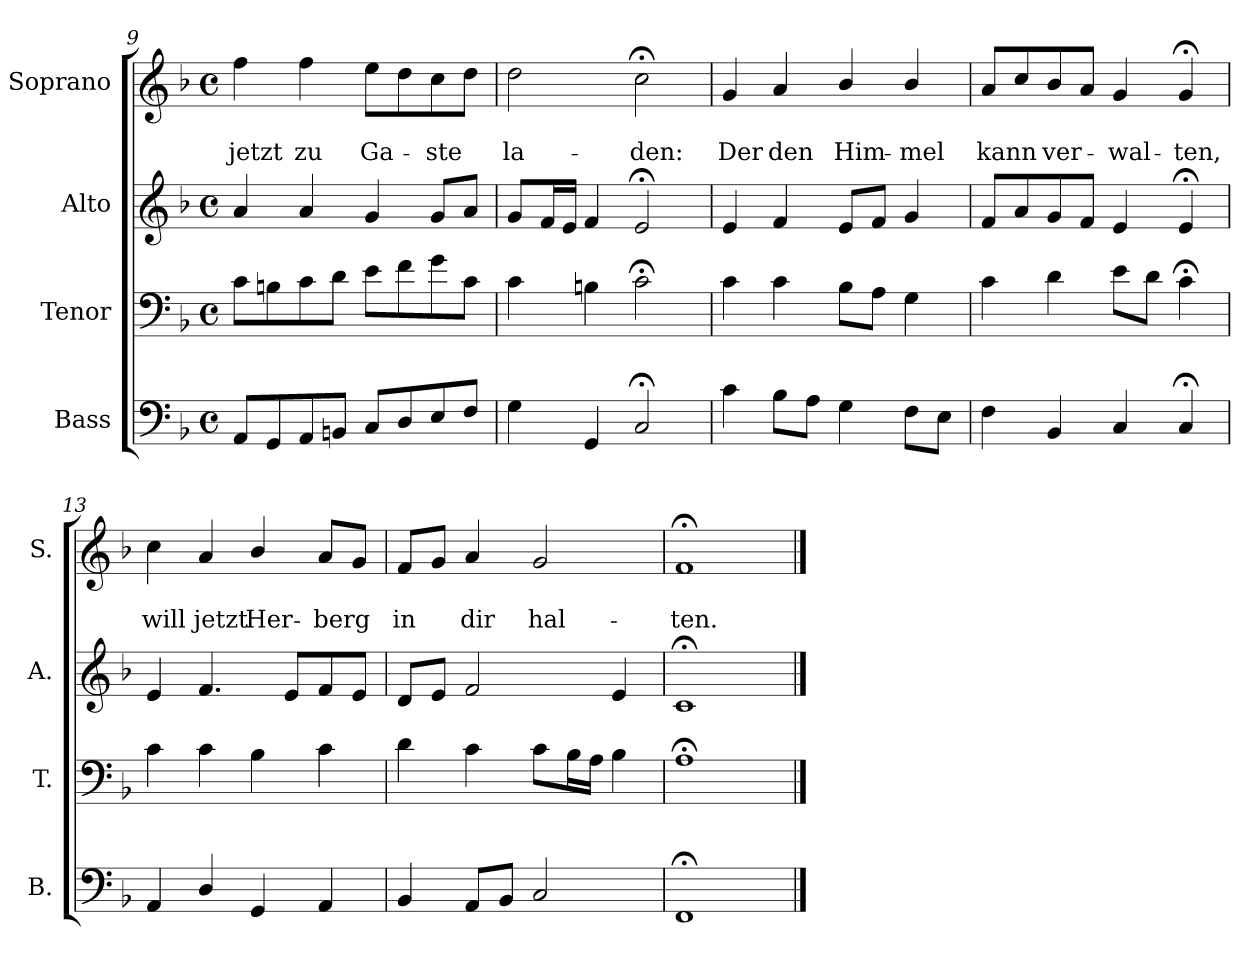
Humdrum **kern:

**kern	**kern	**kern	**kern	**text	**text
*part4	*part3	*part2	*part1	*part1	*part1
*staff4	*staff3	*staff2	*staff1	*staff1	*staff1
*I"Bass	*I"Tenor	*I"Alto	*I"Soprano	*	*
*I'B.	*I'T.	*I'A.	*I'S.	*	*
*clefF4	*clefF4	*clefG2	*clefG2	*	*
*k[b-]	*k[b-]	*k[b-]	*k[b-]	*	*
*F:	*F:	*F:	*F:	*	*
*M4/4	*M4/4	*M4/4	*M4/4	*	*
*met(c)	*met(c)	*met(c)	*met(c)	*	*
=9	=9	=9	=9	=9	=9
!	!	!	!	!	!LO:LY:b
8AA/L	8c\L	4a/	4ff\	.	jetzt
8GG/	8Bn\	.	.	.	.
!	!	!	!	!	!LO:LY:b
8AA/	8c\	4a/	4ff\	.	zu
8BBn/J	8d\J	.	.	.	.
!	!	!	!	!	!LO:LY:b
8C/L	8e\L	4g/	8ee\L	.	Ga-
8D/	8f\	.	8dd\	.	.
!	!	!	!	!	!LO:LY:b
8E/	8g\	8g/L	8cc\	.	-ste
8F/J	8c\J	8a/J	8dd\J	.	.
=10	=10	=10	=10	=10	=10
!	!	!	!	!	!LO:LY:b
4G\	4c\	8g/L	2dd\	.	la-
.	.	16f/L	.	.	.
.	.	16e/JJ	.	.	.
4GG/	4Bn\	4f/	.	.	.
!	!	!	!	!	!LO:LY:b
2C;</	2c;<\	2e;</	2cc;<\	.	-den:
!!LO:PB:g=z
=11	=11	=11	=11	=11	=11
!	!	!	!	!	!LO:LY:b
4c\	4c\	4e/	4g/	.	Der
!	!	!	!	!	!LO:LY:b
8B-\L	4c\	4f/	4a/	.	den
8A\J	.	.	.	.	.
!	!	!	!	!	!LO:LY:b
4G\	8B-\L	8e/L	4b-/	.	Him-
.	8A\J	8f/J	.	.	.
!	!	!	!	!	!LO:LY:b
8F\L	4G\	4g/	4b-/	.	-mel
8E\J	.	.	.	.	.
=12	=12	=12	=12	=12	=12
!	!	!	!	!	!LO:LY:b
4F\	4c\	8f/L	8a/L	.	kann
.	.	8a/	8cc/	.	.
!	!	!	!	!	!LO:LY:b
4BB-/	4d\	8g/	8b-/	.	ver-
.	.	8f/J	8a/J	.	.
!	!	!	!	!	!LO:LY:b
4C/	8e\L	4e/	4g/	.	-wal-
.	8d\J	.	.	.	.
!	!	!	!	!	!LO:LY:b
4C;</	4c;<\	4e;</	4g;</	.	-ten,
=13	=13	=13	=13	=13	=13
!	!	!	!	!	!LO:LY:b
4AA/	4c\	4e/	4cc\	.	will
!	!	!	!	!	!LO:LY:b
4D/	4c\	4.f/	4a/	.	jetzt
!	!	!	!	!	!LO:LY:b
4GG/	4B-\	.	4b-/	.	Her-
.	.	8e/L	.	.	.
!	!	!	!	!	!LO:LY:b
4AA/	4c\	8f/	8a/L	.	-berg
.	.	8e/J	8g/J	.	.
=14	=14	=14	=14	=14	=14
!	!	!	!	!	!LO:LY:b
4BB-/	4d\	8d/L	8f/L	.	in
.	.	8e/J	8g/J	.	.
!	!	!	!	!	!LO:LY:b
8AA/L	4c\	2f/	4a/	.	dir
8BB-/J	.	.	.	.	.
!	!	!	!	!	!LO:LY:b
2C/	8c\L	.	2g/	.	hal-
.	16B-\L	.	.	.	.
.	16A\JJ	.	.	.	.
.	4B-\	4e/	.	.	.
=15	=15	=15	=15	=15	=15
!	!	!	!	!	!LO:LY:b
1FF;<	1A;<	1c;<	1f;<	.	-ten.
==	==	==	==	==	==
*-	*-	*-	*-	*-	*-
